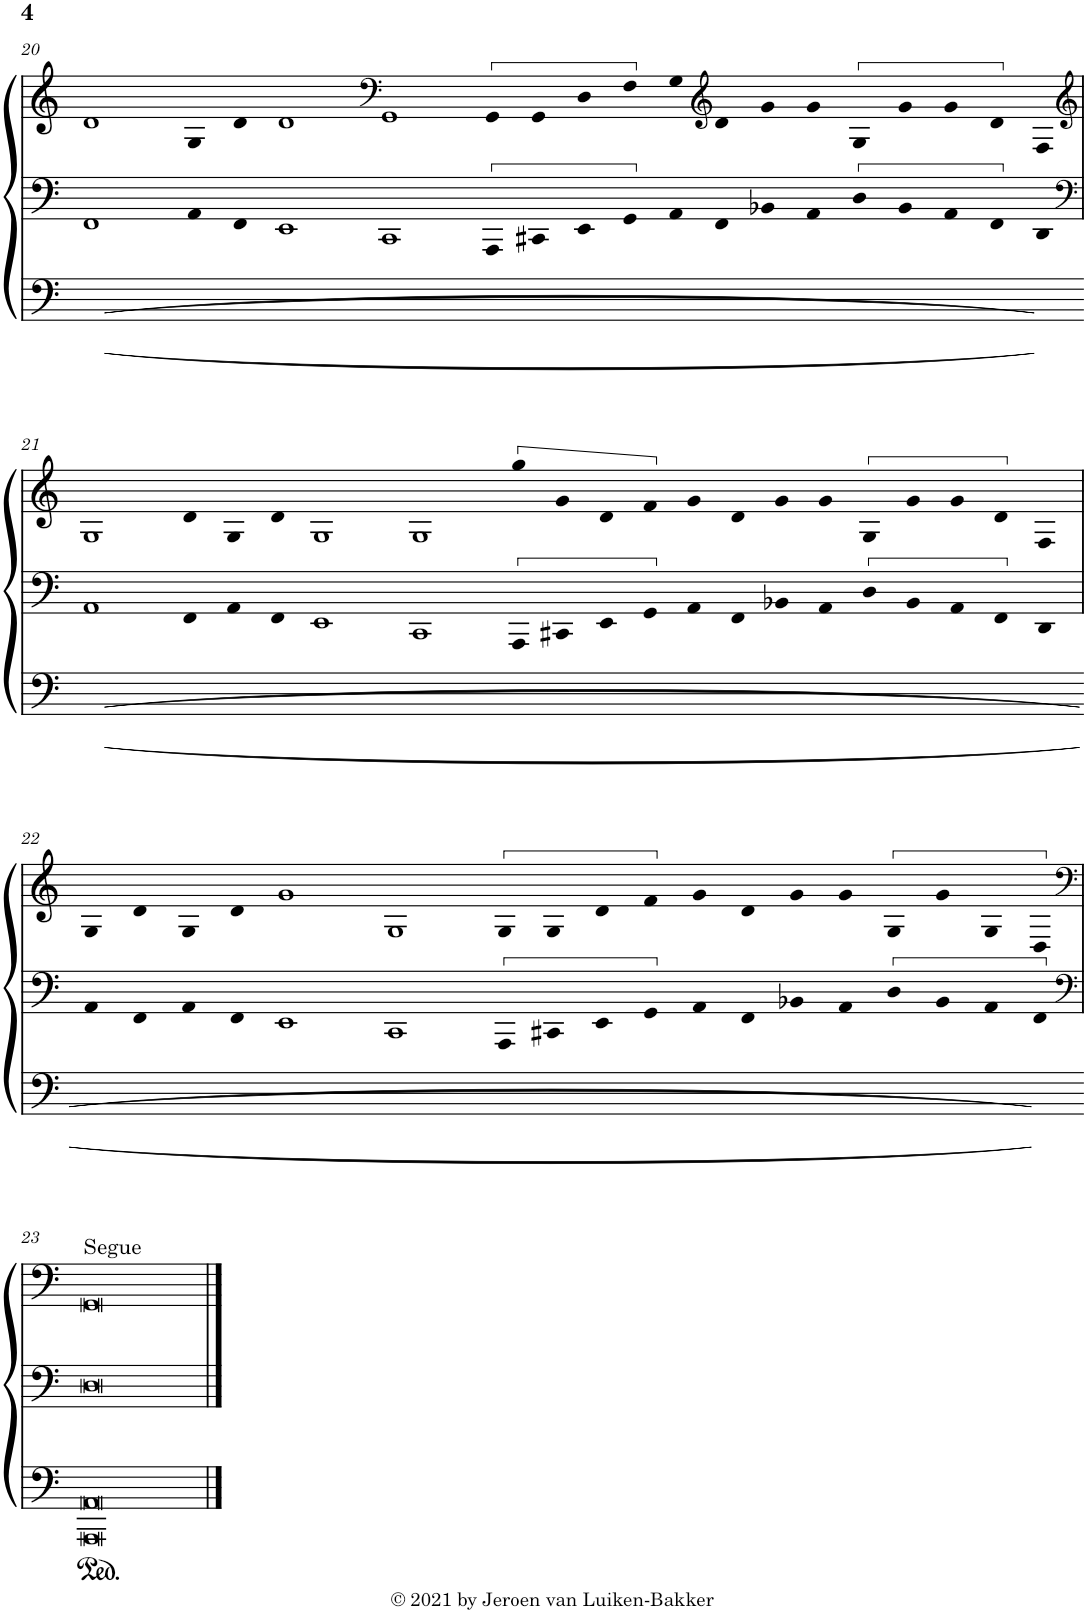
**kern	**kern	**kern
*part1	*part1	*part1
*staff3	*staff2	*staff1
*I"Piano	*	*
*I'Pno	*	*
!!LO:PB:g=z
*clefF4	*clefF4	*clefG2
*k[]	*k[]	*k[]
*M27/4	*M27/4	*M27/4
=20	=20	=20
*^	*	*
[00.AAA [00.AA	00ryy	1FF	1d
.	.	4AA	4G
.	.	4FF	4d
.	.	1EE	1d
*	*	*	*clefF4
.	.	1CC	1GG
.	.	4AAA	4GG
.	.	4CC#X	4GG
.	0ryy	4EE	4D
.	.	4GG	4F
.	.	4AA	4G
*	*	*	*clefG2
.	.	4FF	4d
.	.	4BB-X	4g
.	.	4AA	4g
.	.	4D	4G
.	.	4BB-	4g
2ryy	2.ryy	4AA	4g
.	.	4FF	4d
4AAA] 4AA]	.	4DD	4F
!!LO:LB:g=z
=21	=21	=21	=21
*	*	*clefF4	*clefG2
*M28/4	*	*M28/4	*M28/4
[1%7AAA [1%7AA	1%7ryy	1AA	1G
.	.	4FF	4d
.	.	4AA	4G
.	.	4FF	4d
.	.	1EE	1G
.	.	1CC	1G
.	.	4AAA	4gg
.	.	4CC#X	4g
.	.	4EE	4d
.	.	4GG	4f
.	.	4AA	4g
.	.	4FF	4d
.	.	4BB-X	4g
.	.	4AA	4g
.	.	4D	4G
.	.	4BB-	4g
.	.	4AA	4g
.	.	4FF	4d
.	.	4DD	4F
!!LO:LB:g=z
=22	=22	=22	=22
*M24/4	*	*M24/4	*M24/4
00ryy	00.ryy	4AA	4G
.	.	4FF	4d
.	.	4AA	4G
.	.	4FF	4d
.	.	1EE	1g
.	.	1CC	1G
.	.	4AAA	4G
.	.	4CC#X	4G
.	.	4EE	4d
.	.	4GG	4f
1.ryy	.	4AA	4g
.	.	4FF	4d
.	.	4BB-X	4g
.	.	4AA	4g
.	.	4D	4G
.	.	4BB-	4g
4ryy	.	4AA	4G
4AAA] 4AA]	.	4FF	4D
*v	*v	*	*
!!LO:LB:g=z
=23	=23	=23
*	*clefF4	*clefF4
*M8/4	*M8/4	*M8/4
!	!	!LO:TX:a:t=Segue
0AAA 0AA	0D	0GG
==	==	==
*-	*-	*-
